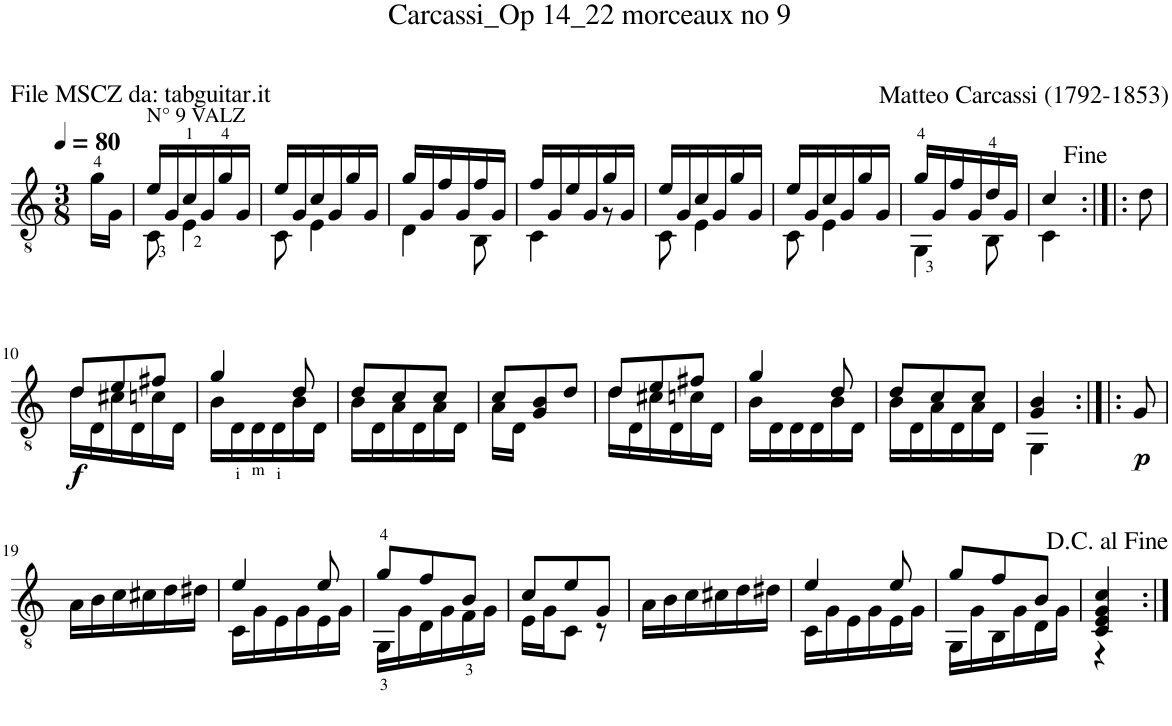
**kern	**dynam
*part1	*part1
*staff1	*staff1
*I"Guitar	*
*I'Guit.	*
*clefGv2	*
*k[]	*
*M3/8	*
*MM80	*
=	=
16g\LL	.
16G\JJ	.
=1	=1
*^	*
!LO:TX:a:t=N° 9 VALZ	!	!
16e/LL	8C\	.
16G/	.	.
16c/	4E\	.
16G/	.	.
16g/	.	.
16G/JJ	.	.
=2	=2	=2
16e/LL	8C\	.
16G/	.	.
16c/	4E\	.
16G/	.	.
16g/	.	.
16G/JJ	.	.
=3	=3	=3
16g/LL	4D\	.
16G/	.	.
16f/	.	.
16G/	.	.
16f/	8BB\	.
16G/JJ	.	.
=4	=4	=4
16f/LL	4C\	.
16G/	.	.
16e/	.	.
16G/	.	.
16g/	8r	.
16G/JJ	.	.
=5	=5	=5
16e/LL	8C\	.
16G/	.	.
16c/	4E\	.
16G/	.	.
16g/	.	.
16G/JJ	.	.
=6	=6	=6
16e/LL	8C\	.
16G/	.	.
16c/	4E\	.
16G/	.	.
16g/	.	.
16G/JJ	.	.
=7	=7	=7
16g/LL	4GG\	.
16G/	.	.
16f/	.	.
16G/	.	.
16d/	8BB\	.
16G/JJ	.	.
=8	=8	=8
4c/	4C\	.
*v	*v	*
=9:|!|:	=9:|!|:
8d\	.
!!LO:LB:g=z
=10	=10
*^	*
!	!	!LO:DY:b
8d/L	16d\LL	f
.	16D\	.
8e/	16c#X\	.
.	16D\	.
8f#X/J	16cn\	.
.	16D\JJ	.
=11	=11	=11
4g/	16B\LL	.
.	16D\	.
.	16D\	.
.	16D\	.
8d/	16B\	.
.	16D\JJ	.
=12	=12	=12
8d/L	16B\LL	.
.	16D\	.
8c/	16A\	.
.	16D\	.
8c/J	16A\	.
.	16D\JJ	.
=13	=13	=13
8c/L	16A\LL	.
.	16D\JJ	.
8G/ 8B/	4ryy	.
8d/J	.	.
=14	=14	=14
8d/L	16d\LL	.
.	16D\	.
8e/	16c#X\	.
.	16D\	.
8f#X/J	16cn\	.
.	16D\JJ	.
=15	=15	=15
4g/	16B\LL	.
.	16D\	.
.	16D\	.
.	16D\	.
8d/	16B\	.
.	16D\JJ	.
=16	=16	=16
8d/L	16B\LL	.
.	16D\	.
8c/	16A\	.
.	16D\	.
8c/J	16A\	.
.	16D\JJ	.
=17	=17	=17
4G/ 4B/	4GG\	.
=18:|!|:	=18:|!|:	=18:|!|:
!	!	!LO:DY:b
*v	*v	*
8G/	p
!!LO:LB:g=z
=19	=19
16A\LL	.
16B\	.
16c\	.
16c#X\	.
16d\	.
16d#X\JJ	.
=20	=20
*^	*
4e/	16C\LL	.
.	16G\	.
.	16E\	.
.	16G\	.
8e/	16E\	.
.	16G\JJ	.
=21	=21	=21
8g/L	16GG\LL	.
.	16G\	.
8f/	16D\	.
.	16G\	.
8B/J	16F\	.
.	16G\JJ	.
=22	=22	=22
8c/L	16E\LL	.
.	16G\J	.
8e/	8C\J	.
8G/J	8r	.
*v	*v	*
=23	=23
16A\LL	.
16B\	.
16c\	.
16c#X\	.
16d\	.
16d#X\JJ	.
=24	=24
*^	*
4e/	16C\LL	.
.	16G\	.
.	16E\	.
.	16G\	.
8e/	16E\	.
.	16G\JJ	.
=25	=25	=25
8g/L	16GG\LL	.
.	16G\	.
8f/	16BB\	.
.	16G\	.
8B/J	16D\	.
.	16G\JJ	.
=26	=26	=26
4C/ 4E/ 4G/ 4c/	4r	.
*v	*v	*
=:|!	=:|!
*-	*-
